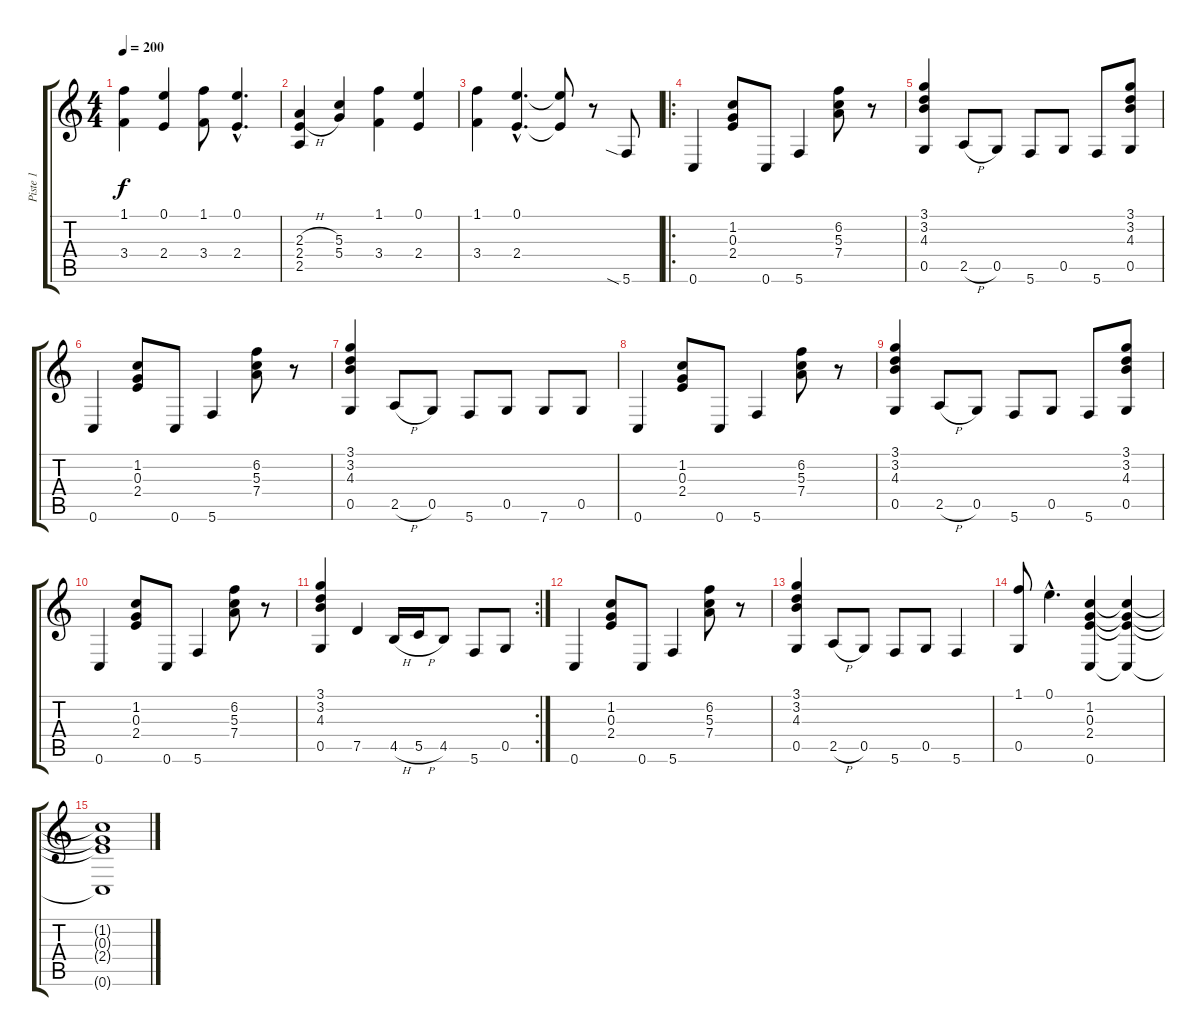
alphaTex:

\track ("Piste 1" "Piste 1") {instrument acousticguitarnylon}
\staff {score tabs}
\tuning (E4 B3 G3 D3 G2 C2) {hide}
\ts (4 4)
\tempo 200
\clef g2
\ks c
(1.1 3.4).4{dy f} (0.1 2.4).4 (1.1 3.4).8 (0.1{hac} 2.4{hac}).4{d} |
(2.3{h} 2.4{h} 2.5).4 (5.3 5.4).4 (1.1 3.4).4 (0.1 2.4).4 |
(1.1 3.4).4 (0.1{hac} 2.4{hac}).4{d} (0.1{t} 2.4{t}).8 r.8 5.6{sia}.8 |
\ro
0.6.4 (1.2 0.3 2.4).8 0.6.8 5.6.4 (6.2 5.3 7.4).8 r.8 |
(3.1 3.2 4.3 0.5).4 2.5{h}.8 0.5.8 5.6.8 0.5.8 5.6.8 (3.1 3.2 4.3 0.5).8 |
0.6.4 (1.2 0.3 2.4).8 0.6.8 5.6.4 (6.2 5.3 7.4).8 r.8 |
(3.1 3.2 4.3 0.5).4 2.5{h}.8 0.5.8 5.6.8 0.5.8 7.6.8 0.5.8 |
0.6.4 (1.2 0.3 2.4).8 0.6.8 5.6.4 (6.2 5.3 7.4).8 r.8 |
(3.1 3.2 4.3 0.5).4 2.5{h}.8 0.5.8 5.6.8 0.5.8 5.6.8 (3.1 3.2 4.3 0.5).8 |
0.6.4 (1.2 0.3 2.4).8 0.6.8 5.6.4 (6.2 5.3 7.4).8 r.8 |
\rc 2
(3.1 3.2 4.3 0.5).4 7.5.4 4.5{h}.16 5.5{h}.16 4.5.8 5.6.8 0.5.8 |
0.6.4 (1.2 0.3 2.4).8 0.6.8 5.6.4 (6.2 5.3 7.4).8 r.8 |
(3.1 3.2 4.3 0.5).4 2.5{h}.8 0.5.8 5.6.8 0.5.8 5.6.4 |
(1.1 0.5).8 0.1{hac}.4{d} (1.2 0.3 2.4 0.6).4 (1.2{t} 0.3{t} 2.4{t} 0.6{t}).4 |
(1.2{t} 0.3{t} 2.4{t} 0.6{t}).1
